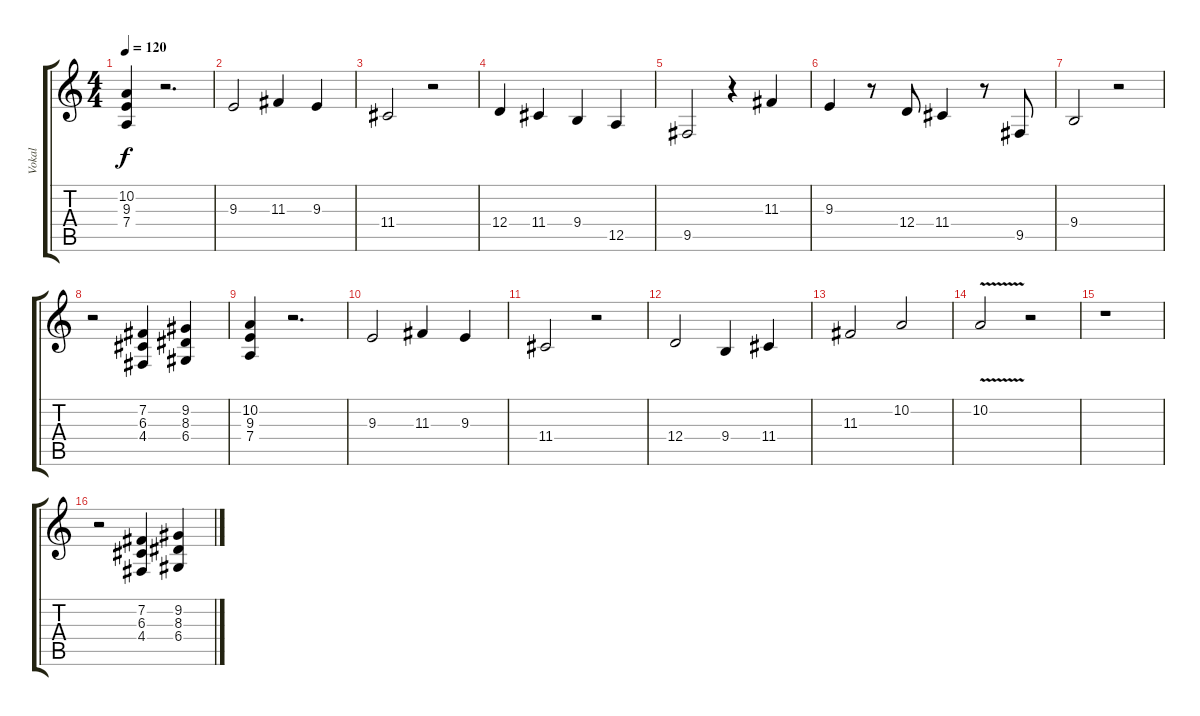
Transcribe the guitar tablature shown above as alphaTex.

\track ("Vokal" "Vokal") {instrument choiraahs}
\staff {score tabs}
\tuning (E4 B3 G3 D3 A2 E2) {hide}
\ts (4 4)
\tempo 120
\clef g2
\ks c
(10.2 9.3 7.4).4{dy f} r.2{d} |
9.3.2 11.3.4 9.3.4 |
11.4.2 r.2 |
12.4.4 11.4.4 9.4.4 12.5.4 |
9.5.2 r.4 11.3.4 |
9.3.4 r.8 12.4.8 11.4.4 r.8 9.5.8 |
9.4.2 r.2 |
r.2 (7.2 6.3 4.4).4 (9.2 8.3 6.4).4 |
(10.2 9.3 7.4).4 r.2{d} |
9.3.2 11.3.4 9.3.4 |
11.4.2 r.2 |
12.4.2 9.4.4 11.4.4 |
11.3.2 10.2.2 |
10.2{v}.2 r.2 |
r.1 |
r.2 (7.2 6.3 4.4).4 (9.2 8.3 6.4).4
